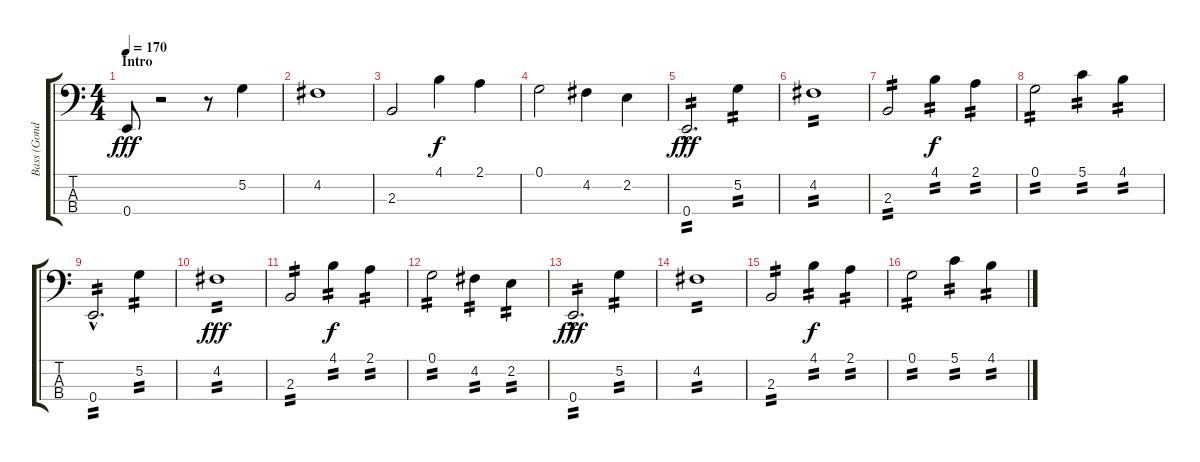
\track ("Bass (Gonde)" "Bass (Gond") {instrument electricbasspick}
\staff {score tabs}
\tuning (G2 D2 A1 E1) {hide}
\ts (4 4)
\section ("" "Intro")
\tempo 170
\clef f4
\ks c
0.4.8{dy fff instrument electricbasspick} r.2 r.8 5.2.4 |
4.2.1 |
2.3.2 4.1.4{dy f} 2.1.4 |
0.1.2 4.2.4 2.2.4 |
0.4{hac}.2{d tp 2 dy fff} 5.2.4{tp 2} |
4.2.1{tp 2} |
2.3.2{tp 2} 4.1.4{tp 2 dy f} 2.1.4{tp 2} |
0.1.2{tp 2} 5.1.4{tp 2} 4.1.4{tp 2} |
0.4{hac}.2{d tp 2} 5.2.4{tp 2} |
4.2.1{tp 2 dy fff} |
2.3.2{tp 2} 4.1.4{tp 2 dy f} 2.1.4{tp 2} |
0.1.2{tp 2} 4.2.4{tp 2} 2.2.4{tp 2} |
0.4{hac}.2{d tp 2 dy fff} 5.2.4{tp 2} |
4.2.1{tp 2} |
2.3.2{tp 2} 4.1.4{tp 2 dy f} 2.1.4{tp 2} |
0.1.2{tp 2} 5.1.4{tp 2} 4.1.4{tp 2}
